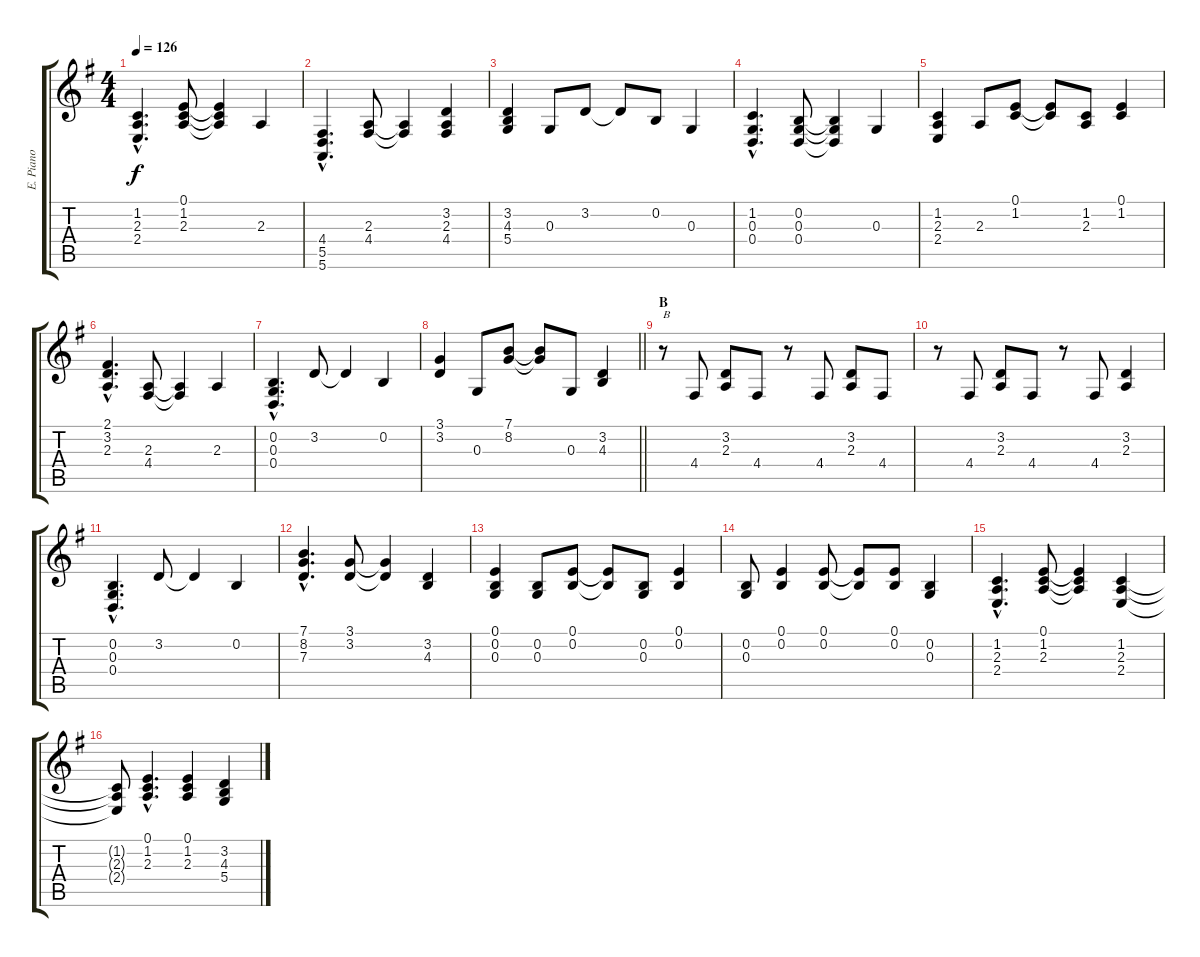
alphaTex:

\track ("E. Piano" "E. Piano") {instrument electricgrandpiano}
\staff {score tabs}
\tuning (E4 B3 G3 D3 A2 E2) {hide}
\ts (4 4)
\tempo 126
\clef g2
\ks g
(1.2{hac} 2.3{hac} 2.4{hac}).4{d dy f} (0.1 1.2 2.3).8 (0.1{t} 1.2{t} 2.3{t}).4 2.3.4 |
(4.4{hac} 5.5{hac} 5.6{hac}).4{d} (2.3 4.4).8 (2.3{t} 4.4{t}).4 (3.2 2.3 4.4).4 |
(3.2 4.3 5.4).4 0.3.8 3.2.8 3.2{t}.8 0.2.8 0.3.4 |
(1.2{hac} 0.3{hac} 0.4{hac}).4{d} (0.2 0.3 0.4).8 (0.2{t} 0.3{t} 0.4{t}).4 0.3.4 |
(1.2 2.3 2.4).4 2.3.8 (0.1 1.2).8 (0.1{t} 1.2{t}).8 (1.2 2.3).8 (0.1 1.2).4 |
(2.1{hac} 3.2{hac} 2.3{hac}).4{d} (2.3 4.4).8 (2.3{t} 4.4{t}).4 2.3.4 |
(0.2{hac} 0.3{hac} 0.4{hac}).4{d} 3.2.8 3.2{t}.4 0.2.4 |
\barLineRight lightlight
(3.1 3.2).4 0.3.8 (7.1 8.2).8 (7.1{t} 8.2{t}).8 0.3.8 (3.2 4.3).4 |
\section ("" "B")
r.8{txt "B"} 4.4.8 (3.2 2.3).8 4.4.8 r.8 4.4.8 (3.2 2.3).8 4.4.8 |
r.8 4.4.8 (3.2 2.3).8 4.4.8 r.8 4.4.8 (3.2 2.3).4 |
(0.2{hac} 0.3{hac} 0.4{hac}).4{d} 3.2.8 3.2{t}.4 0.2.4 |
(7.1{hac} 8.2{hac} 7.3{hac}).4{d} (3.1 3.2).8 (3.1{t} 3.2{t}).4 (3.2 4.3).4 |
(0.1 0.2 0.3).4 (0.2 0.3).8 (0.1 0.2).8 (0.1{t} 0.2{t}).8 (0.2 0.3).8 (0.1 0.2).4 |
(0.2 0.3).8 (0.1 0.2).4 (0.1 0.2).8 (0.1{t} 0.2{t}).8 (0.1 0.2).8 (0.2 0.3).4 |
(1.2{hac} 2.3{hac} 2.4{hac}).4{d} (0.1 1.2 2.3).8 (0.1{t} 1.2{t} 2.3{t}).4 (1.2 2.3 2.4).4 |
(1.2{t} 2.3{t} 2.4{t}).8 (0.1{hac} 1.2{hac} 2.3{hac}).4{d} (0.1 1.2 2.3).4 (3.2 4.3 5.4).4
